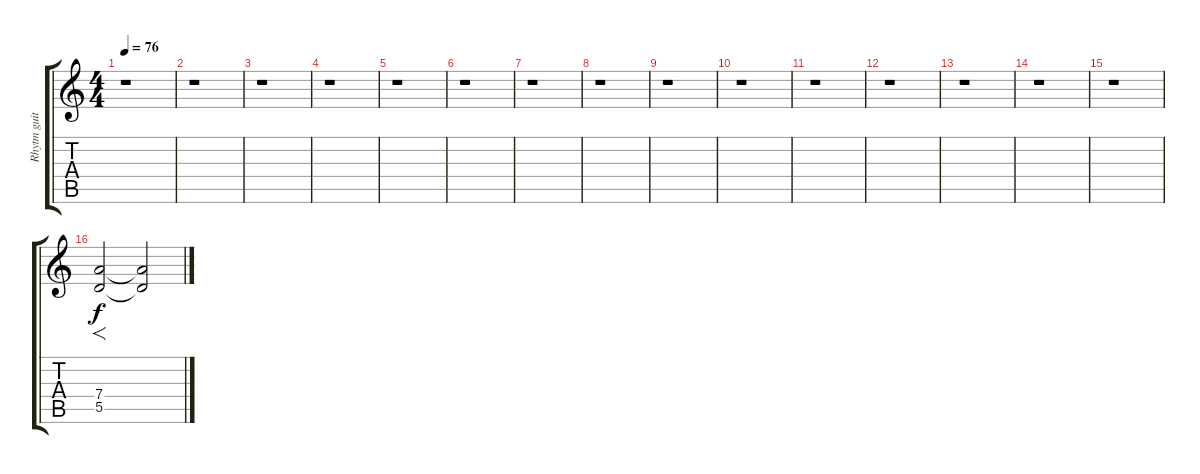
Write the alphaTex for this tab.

\track ("Rhytm guitar" "Rhytm guit") {instrument distortionguitar}
\staff {score tabs}
\tuning (E4 B3 G3 D3 A2 E2) {hide}
\ts (4 4)
\tempo 76
\clef g2
\ks c
r.1{dy f instrument distortionguitar} |
r.1 |
r.1 |
r.1 |
r.1 |
r.1 |
r.1 |
r.1 |
r.1 |
r.1 |
r.1 |
r.1 |
r.1 |
r.1 |
r.1 |
(7.4 5.5).2{f} (7.4{t} 5.5{t}).2
